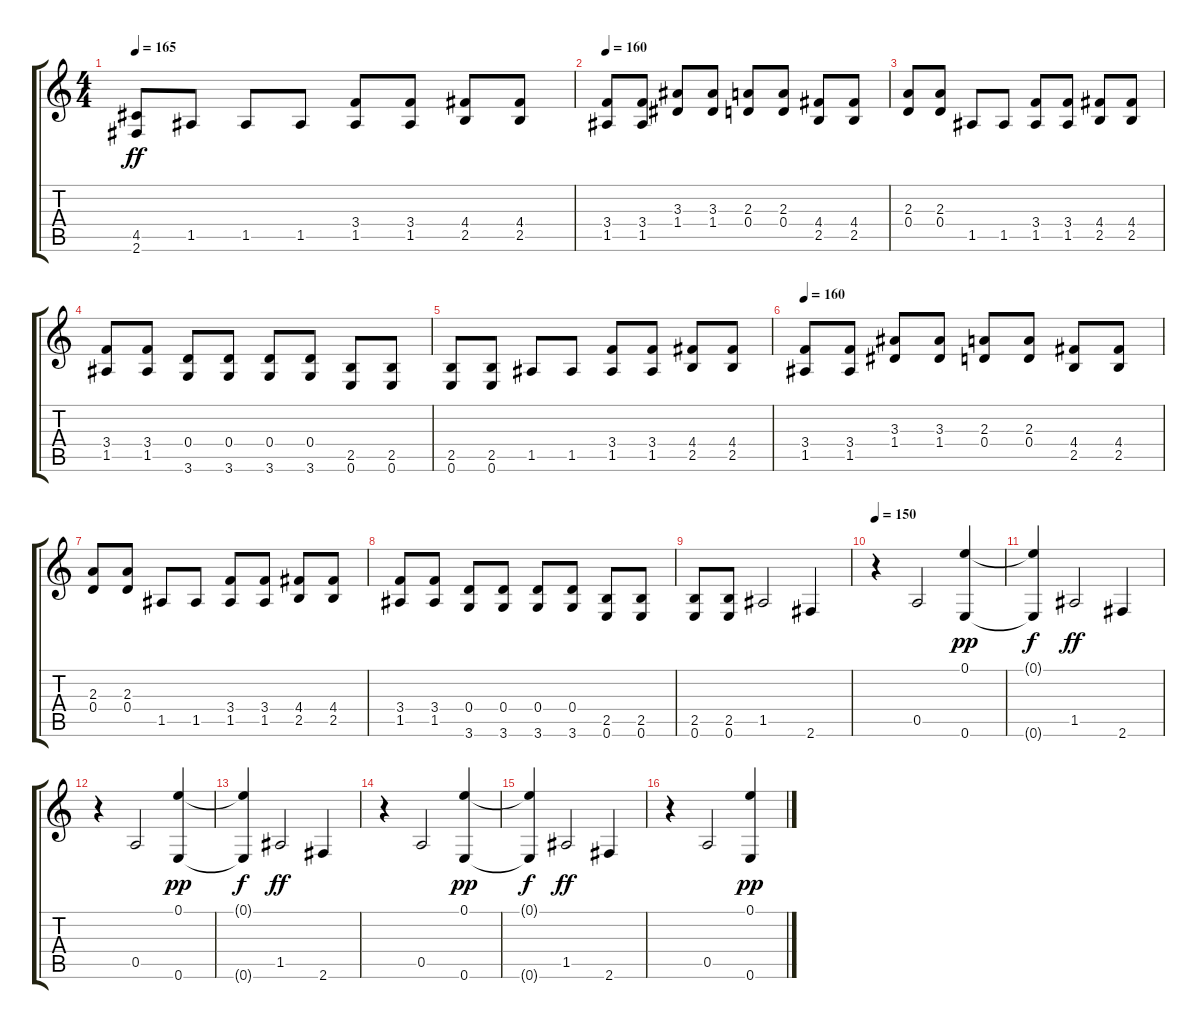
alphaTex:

\track "" {instrument distortionguitar}
\staff {score tabs}
\tuning (E4 B3 G3 D3 A2 E2) {hide}
\ts (4 4)
\tempo 165
\clef g2
\ks c
(4.5 2.6).8{dy ff} 1.5.8 1.5.8 1.5.8 (3.4 1.5).8 (3.4 1.5).8 (4.4 2.5).8 (4.4 2.5).8 |
\tempo 160
(3.4 1.5).8 (3.4 1.5).8 (3.3 1.4).8 (3.3 1.4).8 (2.3 0.4).8 (2.3 0.4).8 (4.4 2.5).8 (4.4 2.5).8 |
(2.3 0.4).8 (2.3 0.4).8 1.5.8 1.5.8 (3.4 1.5).8 (3.4 1.5).8 (4.4 2.5).8 (4.4 2.5).8 |
(3.4 1.5).8 (3.4 1.5).8 (0.4 3.6).8 (0.4 3.6).8 (0.4 3.6).8 (0.4 3.6).8 (2.5 0.6).8 (2.5 0.6).8 |
(2.5 0.6).8 (2.5 0.6).8 1.5.8 1.5.8 (3.4 1.5).8 (3.4 1.5).8 (4.4 2.5).8 (4.4 2.5).8 |
\tempo 160
(3.4 1.5).8 (3.4 1.5).8 (3.3 1.4).8 (3.3 1.4).8 (2.3 0.4).8 (2.3 0.4).8 (4.4 2.5).8 (4.4 2.5).8 |
(2.3 0.4).8 (2.3 0.4).8 1.5.8 1.5.8 (3.4 1.5).8 (3.4 1.5).8 (4.4 2.5).8 (4.4 2.5).8 |
(3.4 1.5).8 (3.4 1.5).8 (0.4 3.6).8 (0.4 3.6).8 (0.4 3.6).8 (0.4 3.6).8 (2.5 0.6).8 (2.5 0.6).8 |
(2.5 0.6).8 (2.5 0.6).8 1.5.2 2.6.4 |
\tempo 150
r.4 0.5.2 (0.1 0.6).4{dy pp} |
(0.1{t} 0.6{t}).4{dy f} 1.5.2{dy ff} 2.6.4 |
r.4 0.5.2 (0.1 0.6).4{dy pp} |
(0.1{t} 0.6{t}).4{dy f} 1.5.2{dy ff} 2.6.4 |
r.4 0.5.2 (0.1 0.6).4{dy pp} |
(0.1{t} 0.6{t}).4{dy f} 1.5.2{dy ff} 2.6.4 |
r.4 0.5.2 (0.1 0.6).4{dy pp}
